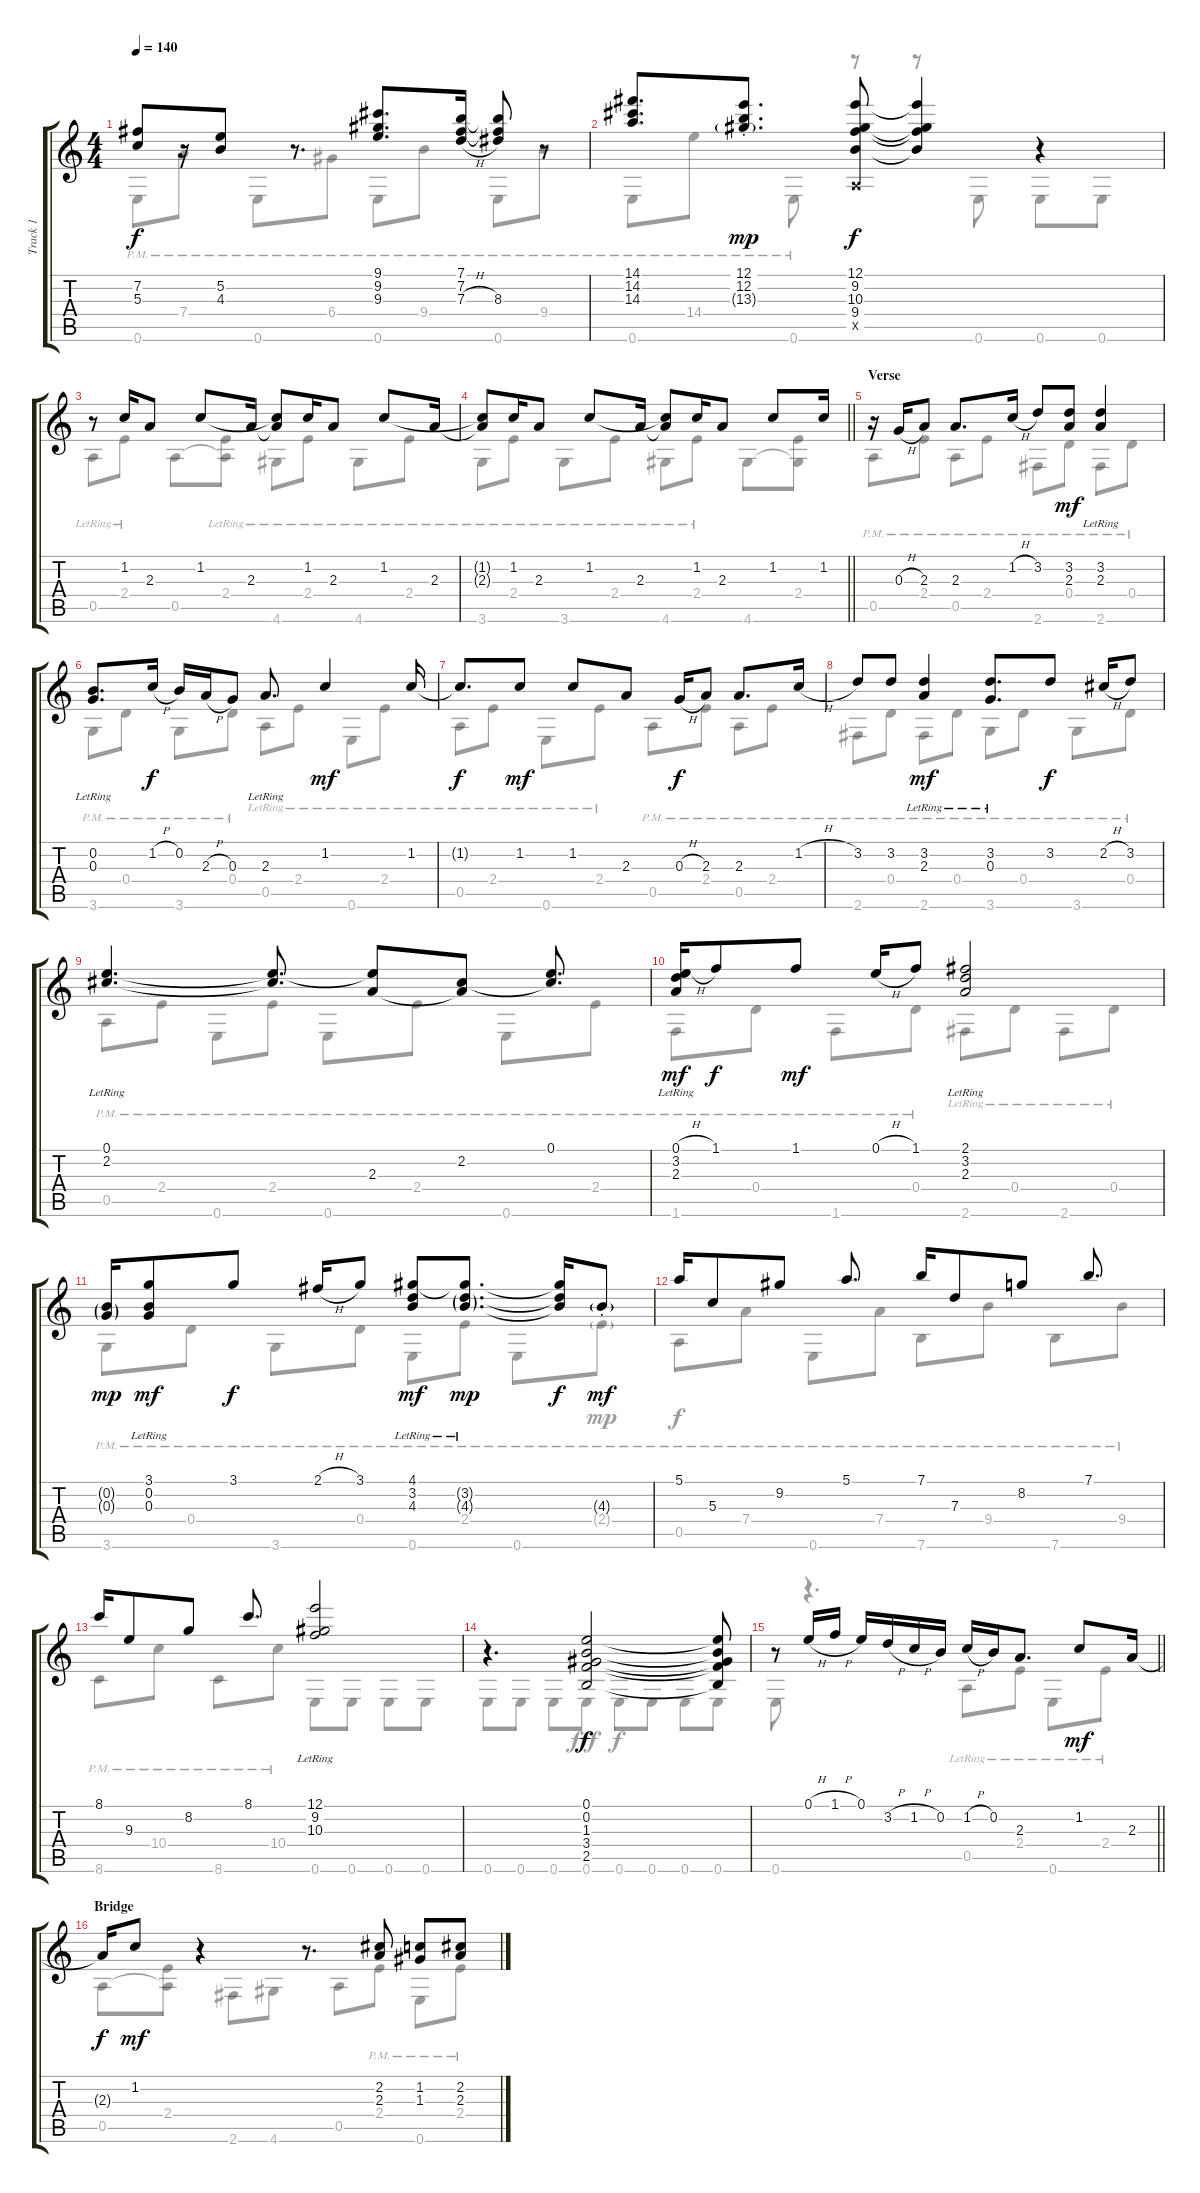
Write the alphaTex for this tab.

\track ("Track 1" "Track 1") {instrument acousticguitarsteel}
\staff {score tabs}
\tuning (E4 B3 G3 D3 A2 E2) {hide}
\voice
\ts (4 4)
\tempo 140
\clef g2
\ks c
(7.2 5.3).8{dy f} r.16 (5.2 4.3).8 r.8{d} (9.1 9.2 9.3).8{d} (7.1 7.2 7.3{h}).16 (7.1{t} 7.2{t} 8.3).8 r.8 |
(14.1 14.2 14.3).8{d} (12.1{st} 12.2{st} 13.3{g st}).8{d dy mp} (12.1 9.2 10.3 9.4 0.5{x}).8{dy f} (12.1{t} 9.2{t} 10.3{t} 9.4{t}).4 r.4 |
r.8 1.2.16 2.3.8 1.2.8 2.3.16 (1.2{t} 2.3{t}).8 1.2.16 2.3.8 1.2.8 2.3.16 |
\barLineRight lightlight
(1.2{t} 2.3{t}).8 1.2.16 2.3.8 1.2.8 2.3.16 (1.2{t} 2.3{t}).8 1.2.16 2.3.8 1.2.8 1.2.16 |
\section ("" "Verse")
r.16 0.3{h}.16 2.3.8 2.3.8{d} 1.2{h}.16 3.2.8 (3.2 2.3).8{dy mf} (3.2 2.3{lr}).4 |
(0.2{lr} 0.3{lr}).8{d} 1.2{h}.16{dy f} 0.2.16 2.3{h}.16 0.3.8 2.3{lr}.8{d} 1.2.4{dy mf} 1.2.16 |
1.2{t}.8{d dy f} 1.2.8{dy mf} 1.2.8 2.3.8 0.3{h}.16{dy f} 2.3.8 2.3.8{d} 1.2{h}.16 |
3.2.8 3.2.8 (3.2 2.3{lr}).4{dy mf} (3.2 0.3{lr}).8{d} 3.2.8{dy f} 2.2{h}.16 3.2.8 |
(0.1{lr} 2.2{lr}).4{d} (0.1{t} 2.2{t}).8{d} (0.1{t} 2.3).8 (2.2 2.3{t}).8 (0.1 2.2{t}).8{d} |
(0.1{h} 3.2{lr} 2.3{lr}).16{dy mf} 1.1.8{dy f} 1.1.8{dy mf} 0.1{h}.16 1.1.8 (2.1 3.2{lr} 2.3{lr}).2 |
(0.2{g} 0.3{g}).16{dy mp} (3.1 0.2{lr} 0.3{lr}).8{dy mf} 3.1.8{dy f} 2.1{h}.16 3.1.8 (4.1 3.2{lr} 4.3{lr}).8{dy mf} (4.1{t} 3.2{g lr} 4.3{g}).8{d dy mp} (4.1{t} 3.2{t} 4.3{t}).16{dy f} 4.3{g st}.8{dy mf} |
5.1.16 5.3.8 9.2.8 5.1.8{d} 7.1.16 7.3.8 8.2.8 7.1.8{d} |
8.1.16 9.3.8 8.2.8 8.1.8{d} (12.1{lr} 9.2{lr} 10.3{lr}).2 |
r.4{d} (0.1 0.2 1.3 3.4 2.5).2{dy f} (0.1{t} 0.2{t} 1.3{t} 3.4{t} 2.5{t}).8 |
\barLineRight lightlight
r.8 0.1{h}.16 1.1{h}.16 0.1.16 3.2{h}.16 1.2{h}.16 0.2.16 1.2{h}.16 0.2.16 2.3.8{d} 1.2.8{dy mf} 2.3.16 |
\section ("" "Bridge")
2.3{t}.16{dy f} 1.2.8{dy mf} r.4 r.8{d} (2.2 2.3).8 (1.2 1.3).8 (2.2 2.3).8
\voice
\clef g2
\ottava regular
\simile none
\ks c
0.6{pm}.8{dy f} 7.4{pm}.8 0.6{pm}.8 6.4{pm}.8 0.6{pm}.8 9.4{pm}.8 0.6{pm}.8 9.4{pm}.8 |
0.6{pm}.8 14.4{pm}.8 0.6{pm}.8 r.8 r.8 0.6.8 0.6.8 0.6.8 |
0.5{lr}.8 2.4{lr}.8 0.5.8 (2.4{lr} 0.5{t}).8 4.6{lr}.8 2.4{lr}.8 4.6{lr}.8 2.4{lr}.8 |
\barLineRight lightlight
3.6{lr}.8 2.4{lr}.8 3.6{lr}.8 2.4{lr}.8 4.6{lr}.8 2.4{lr}.8 4.6.8 (2.4 4.6{t}).8 |
0.5{pm}.8 2.4{pm}.8 0.5{pm}.8 2.4{pm}.8 2.6{pm}.8 0.4{pm}.8 2.6{pm}.8 0.4{pm}.8 |
3.6{pm}.8 0.4{pm}.8 3.6{pm}.8 0.4{pm}.8 0.5{lr}.8 2.4{lr}.8 0.6{lr}.8 2.4{lr}.8 |
0.5{lr}.8 2.4{lr}.8 0.6{lr}.8 2.4{lr}.8 0.5{pm}.8 2.4{pm}.8 0.5{pm}.8 2.4{pm}.8 |
2.6{pm}.8 0.4{pm}.8 2.6{pm}.8 0.4{pm}.8 3.6{pm}.8 0.4{pm}.8 3.6{pm}.8 0.4{pm}.8 |
0.5{pm}.8 2.4{pm}.8 0.6{pm}.8 2.4{pm}.8 0.6{pm}.8 2.4{pm}.8 0.6{pm}.8 2.4{pm}.8 |
1.6{pm}.8 0.4{pm}.8 1.6{pm}.8 0.4{pm}.8 2.6{lr}.8 0.4{lr}.8 2.6{lr}.8 0.4{lr}.8 |
3.6{pm}.8 0.4{pm}.8 3.6{pm}.8 0.4{pm}.8 0.6{pm}.8 2.4{pm}.8 0.6{pm}.8 2.4{g pm}.8{dy mp} |
0.5{pm}.8{dy f} 7.4{pm}.8 0.6{pm}.8 7.4{pm}.8 7.6{pm}.8 9.4{pm}.8 7.6{pm}.8 9.4{pm}.8 |
8.6{pm}.8 10.4{pm}.8 8.6{pm}.8 10.4{pm}.8 0.6.8 0.6.8 0.6.8 0.6.8 |
0.6.8 0.6.8 0.6.8 0.6.8{dy fff} 0.6.8{dy f} 0.6.8 0.6.8 0.6.8 |
\barLineRight lightlight
0.6.8 r.4{d} 0.5{lr}.8 2.4{lr}.8 0.6{lr}.8 2.4{lr}.8 |
0.5.8 (2.4 0.5{t}).8 2.6.8 4.6.8 0.5.8 2.4{pm}.8 0.6{pm}.8 2.4{pm}.8
